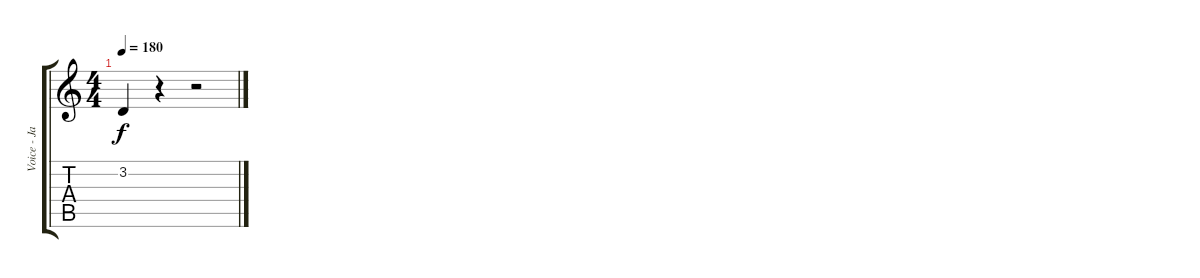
\track ("Voice - Jaymz Lennfield" "Voice - Ja") {instrument lead6voice}
\staff {score tabs}
\tuning (E4 B3 G3 D3 A2 E2) {hide}
\ts (4 4)
\tempo 180
\clef g2
\ks c
3.2{t}.4{dy f} r.4 r.2
